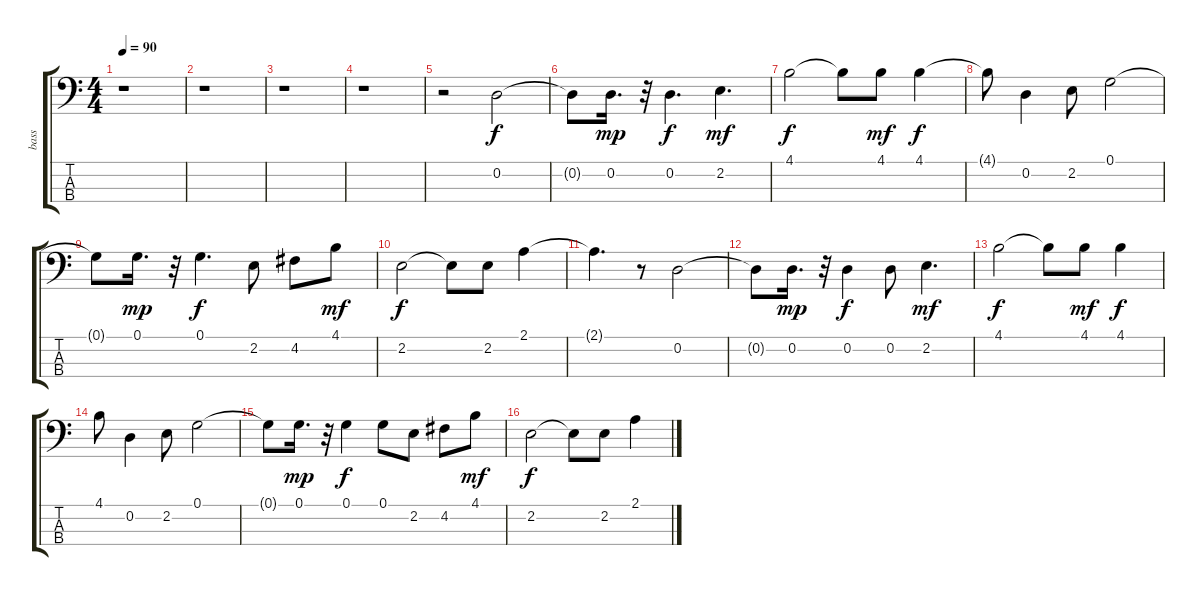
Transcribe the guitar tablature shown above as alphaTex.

\track ("bass" "bass") {instrument electricbassfinger}
\staff {score tabs}
\tuning (G2 D2 A1 E1) {hide}
\ts (4 4)
\tempo 90
\clef f4
\ks c
r.1{dy f} |
r.1 |
r.1 |
r.1 |
r.2 0.2.2 |
0.2{t}.8 0.2.16{d dy mp} r.32 0.2.4{d dy f} 2.2.4{d dy mf} |
4.1.2{dy f} 4.1{t}.8 4.1.8{dy mf} 4.1.4{dy f} |
4.1{t}.8 0.2.4 2.2.8 0.1.2 |
0.1{t}.8 0.1.16{d dy mp} r.32 0.1.4{d dy f} 2.2.8 4.2.8 4.1.8{dy mf} |
2.2.2{dy f} 2.2{t}.8 2.2.8 2.1.4 |
2.1{t}.4{d} r.8 0.2.2 |
0.2{t}.8 0.2.16{d dy mp} r.32 0.2.4{dy f} 0.2.8 2.2.4{d dy mf} |
4.1.2{dy f} 4.1{t}.8 4.1.8{dy mf} 4.1.4{dy f} |
4.1.8 0.2.4 2.2.8 0.1.2 |
0.1{t}.8 0.1.16{d dy mp} r.32 0.1.4{dy f} 0.1.8 2.2.8 4.2.8 4.1.8{dy mf} |
2.2.2{dy f} 2.2{t}.8 2.2.8 2.1.4
